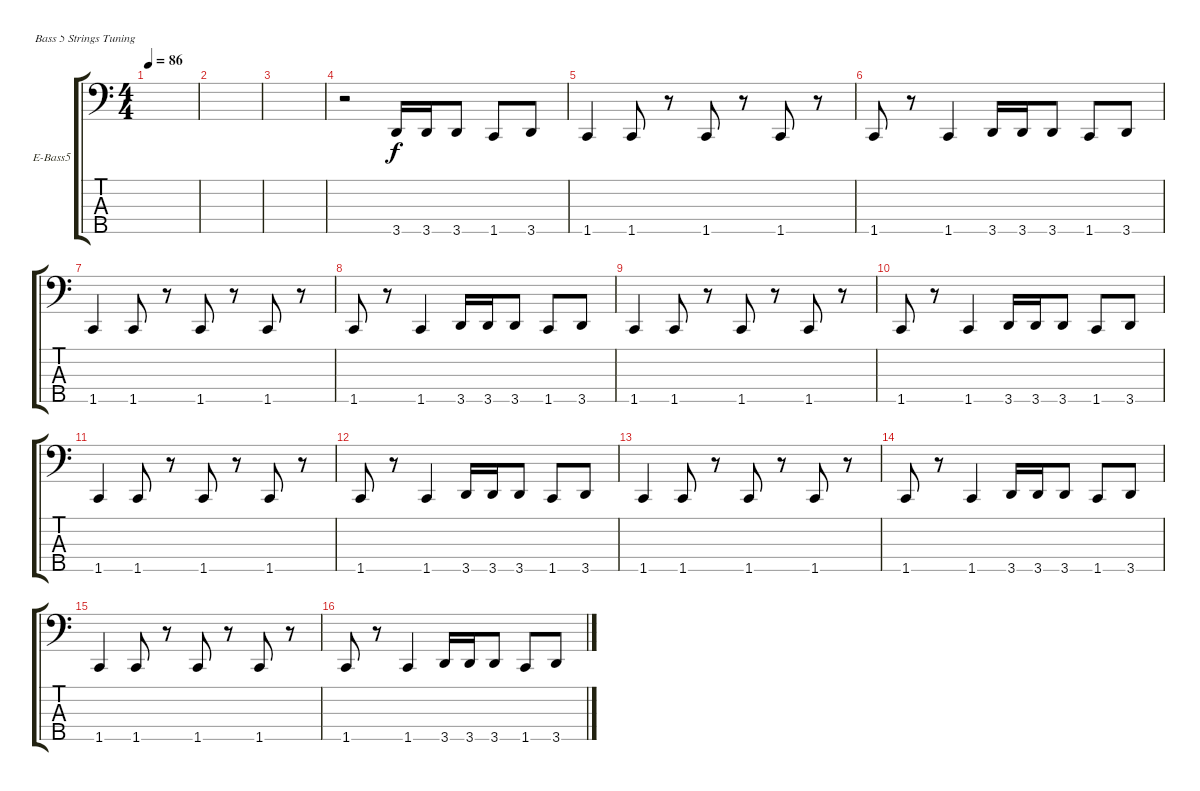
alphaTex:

\defaultSystemsLayout 4
\bracketExtendMode groupsimilarinstruments
\firstSystemTrackNameOrientation horizontal
\otherSystemsTrackNameOrientation horizontal
\track ("Electric Bass" "E-Bass5") {instrument electricbassfinger}
\staff {score tabs}
\tuning (G2 D2 A1 E1 B0)
\ts (4 4)
\tempo 86
\clef f4
\ks c
|
|
|
r.2 3.5.16 3.5.16 3.5.8 1.5.8 3.5.8 |
1.5.4 1.5.8 r.8 1.5.8 r.8 1.5.8 r.8 |
1.5.8 r.8 1.5.4 3.5.16 3.5.16 3.5.8 1.5.8 3.5.8 |
1.5.4 1.5.8 r.8 1.5.8 r.8 1.5.8 r.8 |
1.5.8 r.8 1.5.4 3.5.16 3.5.16 3.5.8 1.5.8 3.5.8 |
1.5.4 1.5.8 r.8 1.5.8 r.8 1.5.8 r.8 |
1.5.8 r.8 1.5.4 3.5.16 3.5.16 3.5.8 1.5.8 3.5.8 |
1.5.4 1.5.8 r.8 1.5.8 r.8 1.5.8 r.8 |
1.5.8 r.8 1.5.4 3.5.16 3.5.16 3.5.8 1.5.8 3.5.8 |
1.5.4 1.5.8 r.8 1.5.8 r.8 1.5.8 r.8 |
1.5.8 r.8 1.5.4 3.5.16 3.5.16 3.5.8 1.5.8 3.5.8 |
1.5.4 1.5.8 r.8 1.5.8 r.8 1.5.8 r.8 |
1.5.8 r.8 1.5.4 3.5.16 3.5.16 3.5.8 1.5.8 3.5.8
